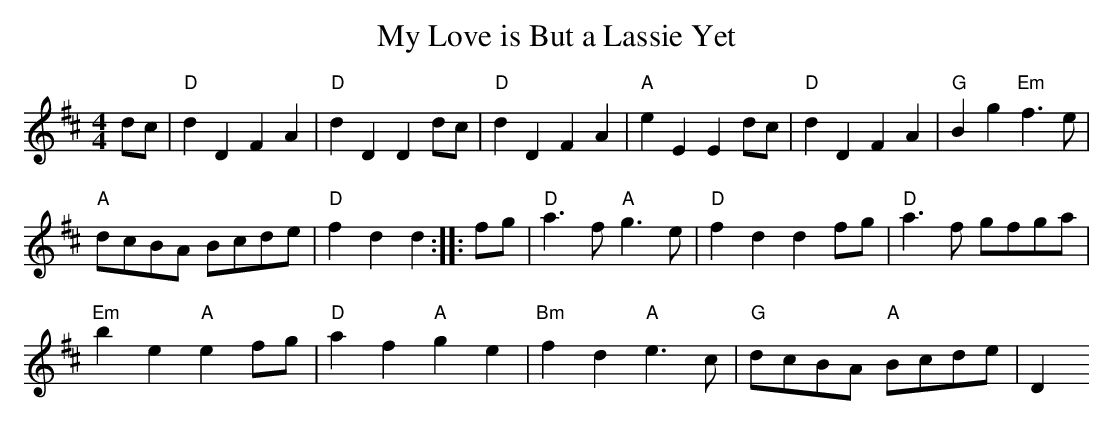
X:1
T:My Love is But a Lassie Yet
M:4/4
L:1/4
K:D
d/c/|"D"d D F A|"D"d D D d/c/|"D"d D F A|"A"e E E d/c/|"D"d D F A|"G"B g
 "Em"f>e|!
"A"d/c/B/A/ B/c/d/e/|"D"f d d :||:f/g/|"D"a>f "A"g>e|"D"f d d f/g/|"D"a>
f g/f/g/a/|!
"Em"b e "A"e f/g/|"D"a f "A"g e|"Bm"f d "A"e>c|"G"d/c/B/A/ "A"B/c/d/e/|"
D"f d d :|
